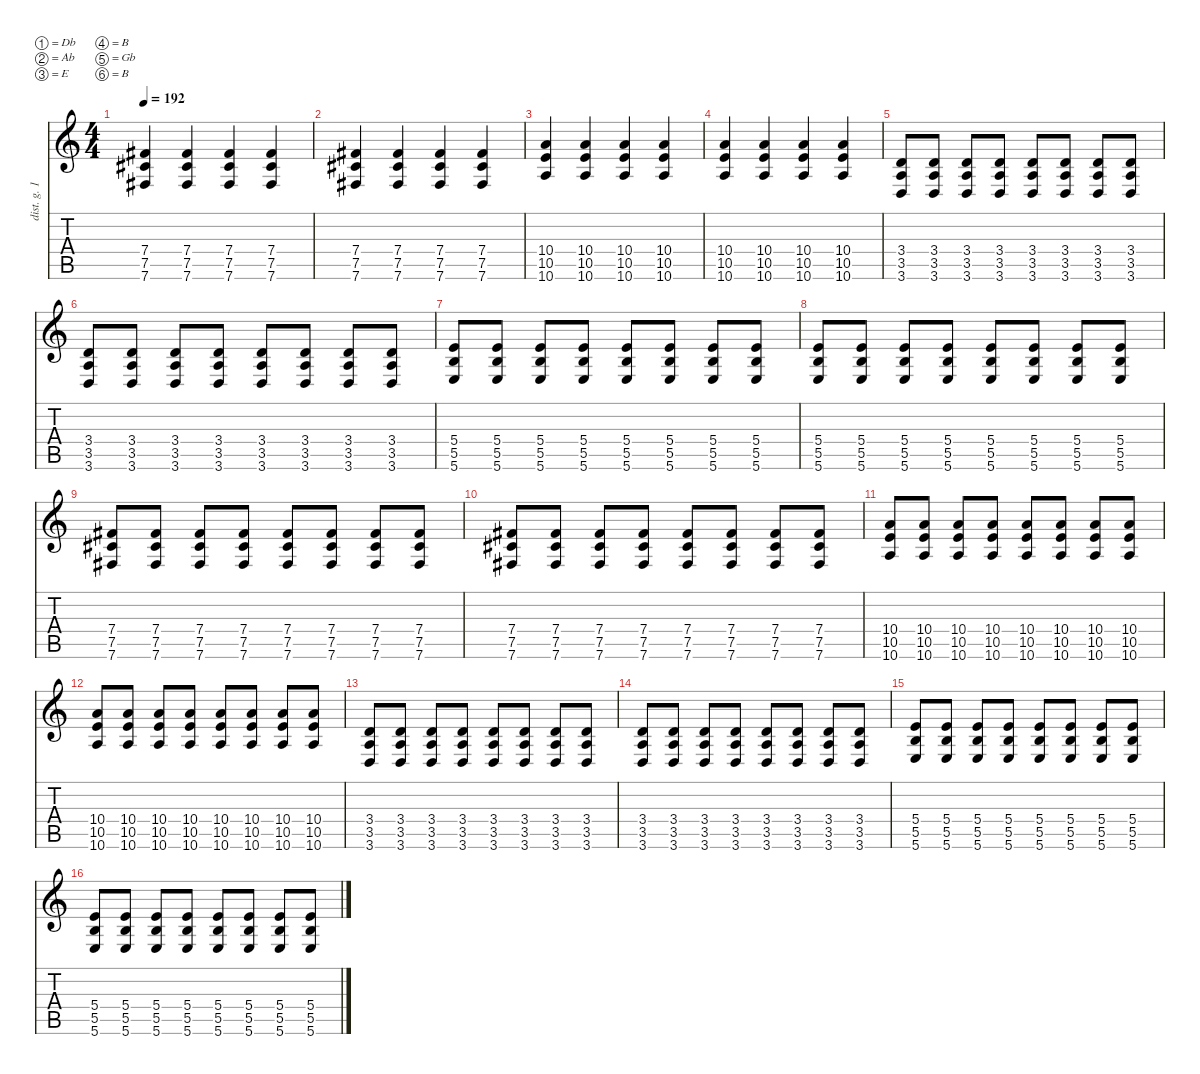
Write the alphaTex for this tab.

\defaultSystemsLayout 4
\hideDynamics
\bracketExtendMode nobrackets
\otherSystemsTrackNameOrientation horizontal
\track ("Distortion Guitar 1" "dist. g. 1") {instrument distortionguitar}
\staff {score tabs}
\tuning (Db4 Ab3 E3 B2 Gb2 B1)
\ts (4 4)
\tempo 192
\clef g2
\ks c
(7.6{acc #} 7.5{acc #} 7.4{acc #}).4{dy ff beam Up} (7.6{acc #} 7.5{acc #} 7.4{acc #}).4{beam Up} (7.6{acc #} 7.5{acc #} 7.4{acc #}).4{beam Up} (7.6{acc #} 7.5{acc #} 7.4{acc #}).4{beam Up} |
(7.6{acc #} 7.5{acc #} 7.4{acc #}).4{beam Up} (7.6{acc #} 7.5{acc #} 7.4{acc #}).4{beam Up} (7.6{acc #} 7.5{acc #} 7.4{acc #}).4{beam Up} (7.6{acc #} 7.5{acc #} 7.4{acc #}).4{beam Up} |
(10.6 10.5 10.4).4{beam Up} (10.6 10.5 10.4).4{beam Up} (10.6 10.5 10.4).4{beam Up} (10.6 10.5 10.4).4{beam Up} |
(10.6 10.5 10.4).4{beam Up} (10.6 10.5 10.4).4{beam Up} (10.6 10.5 10.4).4{beam Up} (10.6 10.5 10.4).4{beam Up} |
(3.6 3.5 3.4).8{beam Up} (3.6 3.5 3.4).8{beam Up} (3.6 3.5 3.4).8{beam Up} (3.6 3.5 3.4).8{beam Up} (3.6 3.5 3.4).8{beam Up} (3.6 3.5 3.4).8{beam Up} (3.6 3.5 3.4).8{beam Up} (3.6 3.5 3.4).8{beam Up} |
(3.6 3.5 3.4).8{beam Up} (3.6 3.5 3.4).8{beam Up} (3.6 3.5 3.4).8{beam Up} (3.6 3.5 3.4).8{beam Up} (3.6 3.5 3.4).8{beam Up} (3.6 3.5 3.4).8{beam Up} (3.6 3.5 3.4).8{beam Up} (3.6 3.5 3.4).8{beam Up} |
(5.6 5.5 5.4).8{beam Up} (5.6 5.5 5.4).8{beam Up} (5.6 5.5 5.4).8{beam Up} (5.6 5.5 5.4).8{beam Up} (5.6 5.5 5.4).8{beam Up} (5.6 5.5 5.4).8{beam Up} (5.6 5.5 5.4).8{beam Up} (5.6 5.5 5.4).8{beam Up} |
(5.6 5.5 5.4).8{beam Up} (5.6 5.5 5.4).8{beam Up} (5.6 5.5 5.4).8{beam Up} (5.6 5.5 5.4).8{beam Up} (5.6 5.5 5.4).8{beam Up} (5.6 5.5 5.4).8{beam Up} (5.6 5.5 5.4).8{beam Up} (5.6 5.5 5.4).8{beam Up} |
(7.6{acc #} 7.5{acc #} 7.4{acc #}).8{beam Up} (7.6{acc #} 7.5{acc #} 7.4{acc #}).8{beam Up} (7.6{acc #} 7.5{acc #} 7.4{acc #}).8{beam Up} (7.6{acc #} 7.5{acc #} 7.4{acc #}).8{beam Up} (7.6{acc #} 7.5{acc #} 7.4{acc #}).8{beam Up} (7.6{acc #} 7.5{acc #} 7.4{acc #}).8{beam Up} (7.6{acc #} 7.5{acc #} 7.4{acc #}).8{beam Up} (7.6{acc #} 7.5{acc #} 7.4{acc #}).8{beam Up} |
(7.6{acc #} 7.5{acc #} 7.4{acc #}).8{beam Up} (7.6{acc #} 7.5{acc #} 7.4{acc #}).8{beam Up} (7.6{acc #} 7.5{acc #} 7.4{acc #}).8{beam Up} (7.6{acc #} 7.5{acc #} 7.4{acc #}).8{beam Up} (7.6{acc #} 7.5{acc #} 7.4{acc #}).8{beam Up} (7.6{acc #} 7.5{acc #} 7.4{acc #}).8{beam Up} (7.6{acc #} 7.5{acc #} 7.4{acc #}).8{beam Up} (7.6{acc #} 7.5{acc #} 7.4{acc #}).8{beam Up} |
(10.6 10.5 10.4).8{beam Up} (10.6 10.5 10.4).8{beam Up} (10.6 10.5 10.4).8{beam Up} (10.6 10.5 10.4).8{beam Up} (10.6 10.5 10.4).8{beam Up} (10.6 10.5 10.4).8{beam Up} (10.6 10.5 10.4).8{beam Up} (10.6 10.5 10.4).8{beam Up} |
(10.6 10.5 10.4).8{beam Up} (10.6 10.5 10.4).8{beam Up} (10.6 10.5 10.4).8{beam Up} (10.6 10.5 10.4).8{beam Up} (10.6 10.5 10.4).8{beam Up} (10.6 10.5 10.4).8{beam Up} (10.6 10.5 10.4).8{beam Up} (10.6 10.5 10.4).8{beam Up} |
(3.6 3.5 3.4).8{beam Up} (3.6 3.5 3.4).8{beam Up} (3.6 3.5 3.4).8{beam Up} (3.6 3.5 3.4).8{beam Up} (3.6 3.5 3.4).8{beam Up} (3.6 3.5 3.4).8{beam Up} (3.6 3.5 3.4).8{beam Up} (3.6 3.5 3.4).8{beam Up} |
(3.6 3.5 3.4).8{beam Up} (3.6 3.5 3.4).8{beam Up} (3.6 3.5 3.4).8{beam Up} (3.6 3.5 3.4).8{beam Up} (3.6 3.5 3.4).8{beam Up} (3.6 3.5 3.4).8{beam Up} (3.6 3.5 3.4).8{beam Up} (3.6 3.5 3.4).8{beam Up} |
(5.6 5.5 5.4).8{beam Up} (5.6 5.5 5.4).8{beam Up} (5.6 5.5 5.4).8{beam Up} (5.6 5.5 5.4).8{beam Up} (5.6 5.5 5.4).8{beam Up} (5.6 5.5 5.4).8{beam Up} (5.6 5.5 5.4).8{beam Up} (5.6 5.5 5.4).8{beam Up} |
(5.6 5.5 5.4).8{beam Up} (5.6 5.5 5.4).8{beam Up} (5.6 5.5 5.4).8{beam Up} (5.6 5.5 5.4).8{beam Up} (5.6 5.5 5.4).8{beam Up} (5.6 5.5 5.4).8{beam Up} (5.6 5.5 5.4).8{beam Up} (5.6 5.5 5.4).8{beam Up}
